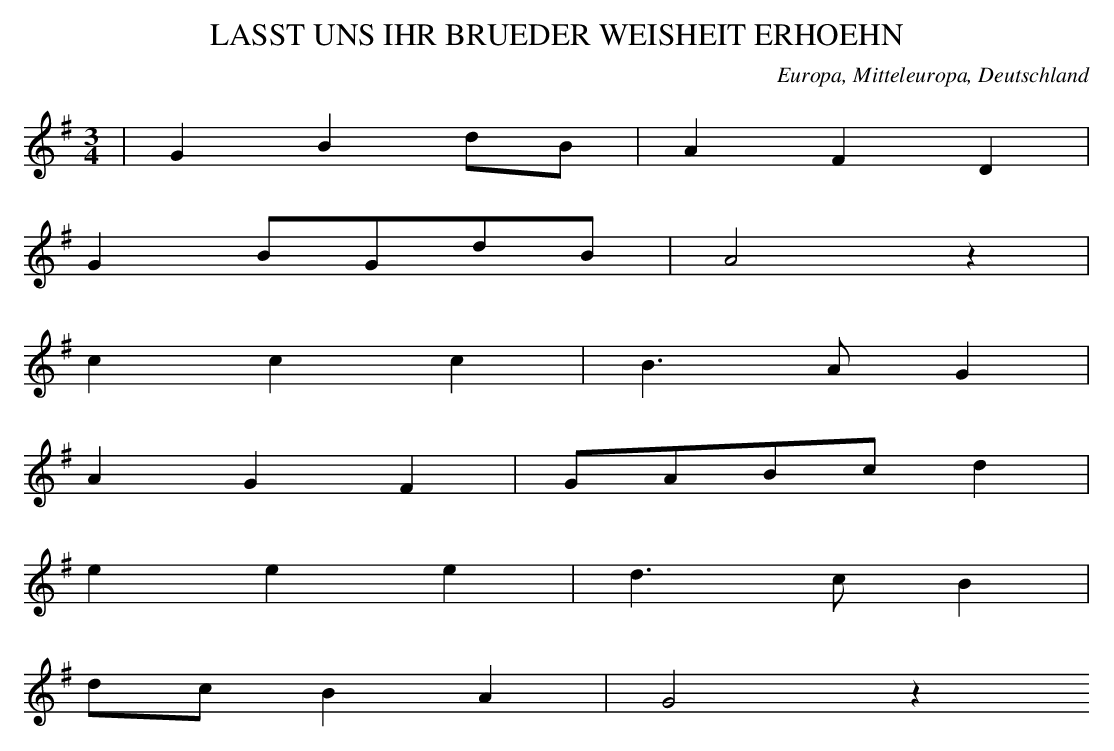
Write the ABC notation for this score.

X:1
T: LASST UNS IHR BRUEDER WEISHEIT ERHOEHN
O: Europa, Mitteleuropa, Deutschland
M: 3/4
L: 1/8
K: G
 | G2B2dB | A2F2D2 |
G2BGdB | A4z2 |
c2c2c2 | B3AG2 |
A2G2F2 | GABcd2 |
e2e2e2 | d3cB2 |
dcB2A2 | G4z2
